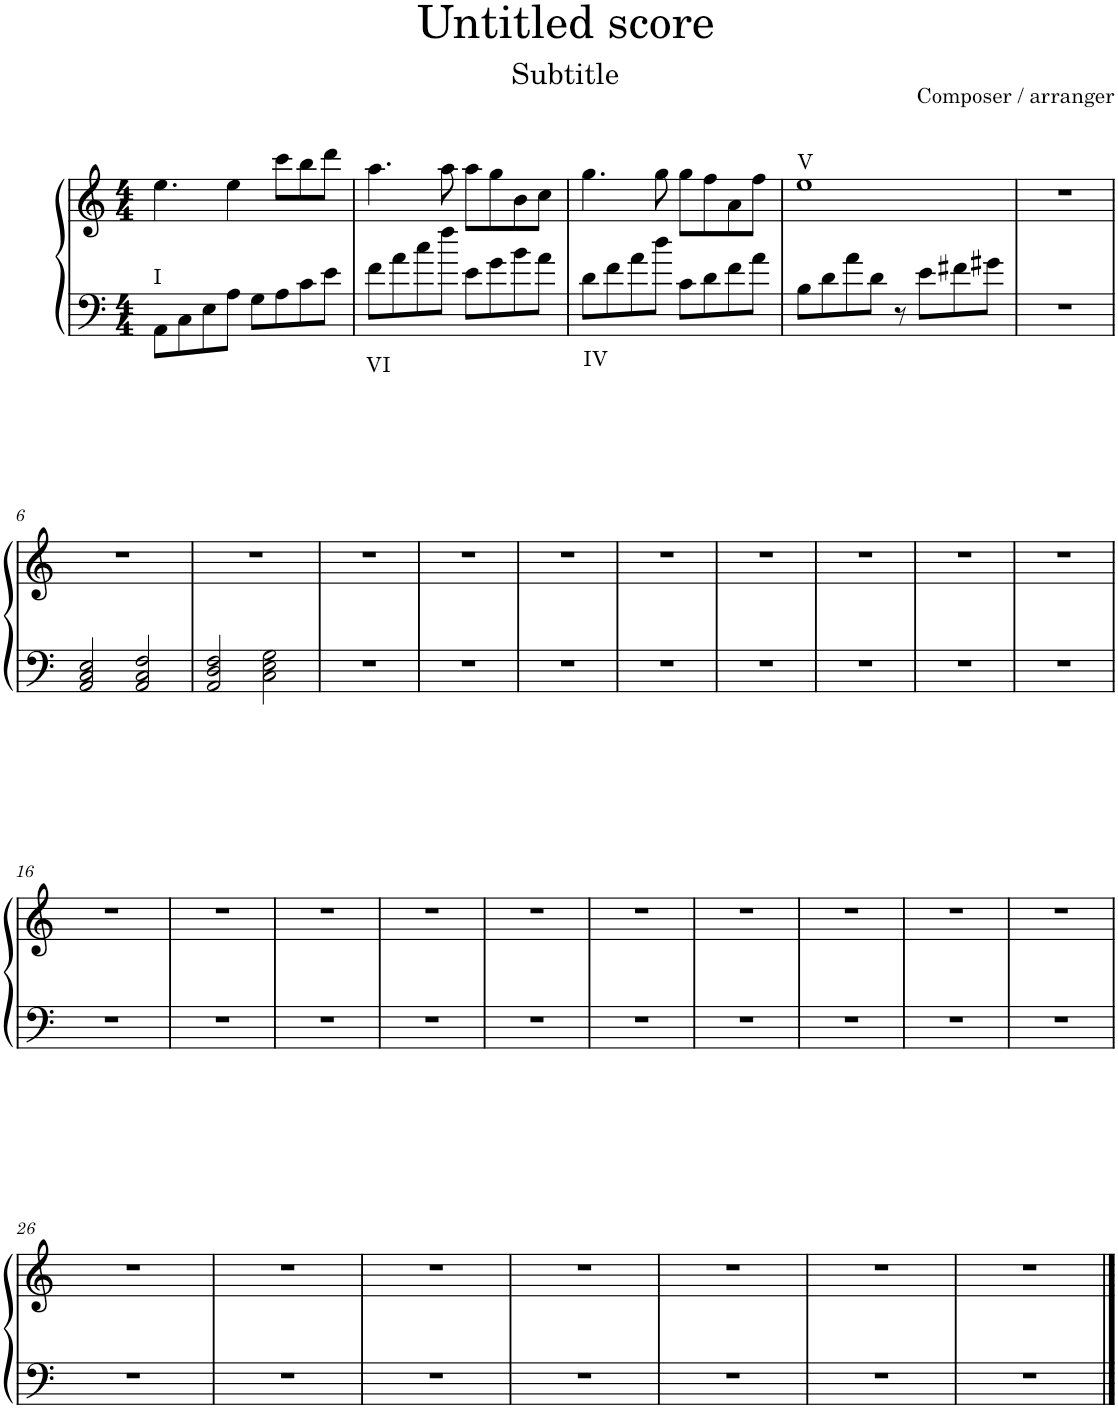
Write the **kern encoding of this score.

**kern	**kern
*part1	*part1
*staff2	*staff1
*I"Piano	*
*I'Pno.	*
*clefF4	*clefG2
*k[]	*k[]
*M4/4	*M4/4
=1	=1
!LO:TX:a:t=I	!
8AA\L	4.ee\
8C\	.
8E\	.
8A\J	4ee\
8G\L	.
8A\	8ccc\L
8c\	8bb\
8e\J	8ddd\J
=2	=2
!LO:TX:b:t=VI	!
8f\L	4.aa\
8a\	.
8cc\	.
8ff\J	8aa\
8e\L	8aa\L
8g\	8gg\
8b\	8b\
8a\J	8cc\J
=3	=3
!LO:TX:b:t=IV	!
8d\L	4.gg\
8f\	.
8a\	.
8dd\J	8gg\
8c\L	8gg\L
8d\	8ff\
8f\	8a\
8a\J	8ff\J
=4	=4
!	!LO:TX:a:t=V
8B\L	1ee
8d\	.
8a\	.
8d\J	.
8r	.
8e\L	.
8f#X\	.
8g#X\J	.
=5	=5
1r	1r
!!LO:LB:g=z
=6	=6
2AA/ 2C/ 2E/	1r
2AA/ 2C/ 2F/	.
=7	=7
2AA/ 2D/ 2F/	1r
2C\ 2E\ 2G\	.
=8	=8
1r	1r
=9	=9
1r	1r
=10	=10
1r	1r
=11	=11
1r	1r
=12	=12
1r	1r
=13	=13
1r	1r
=14	=14
1r	1r
=15	=15
1r	1r
!!LO:LB:g=z
=16	=16
1r	1r
=17	=17
1r	1r
=18	=18
1r	1r
=19	=19
1r	1r
=20	=20
1r	1r
=21	=21
1r	1r
=22	=22
1r	1r
=23	=23
1r	1r
=24	=24
1r	1r
=25	=25
1r	1r
!!LO:LB:g=z
=26	=26
1r	1r
=27	=27
1r	1r
=28	=28
1r	1r
=29	=29
1r	1r
=30	=30
1r	1r
=31	=31
1r	1r
=32	=32
1r	1r
==	==
*-	*-
